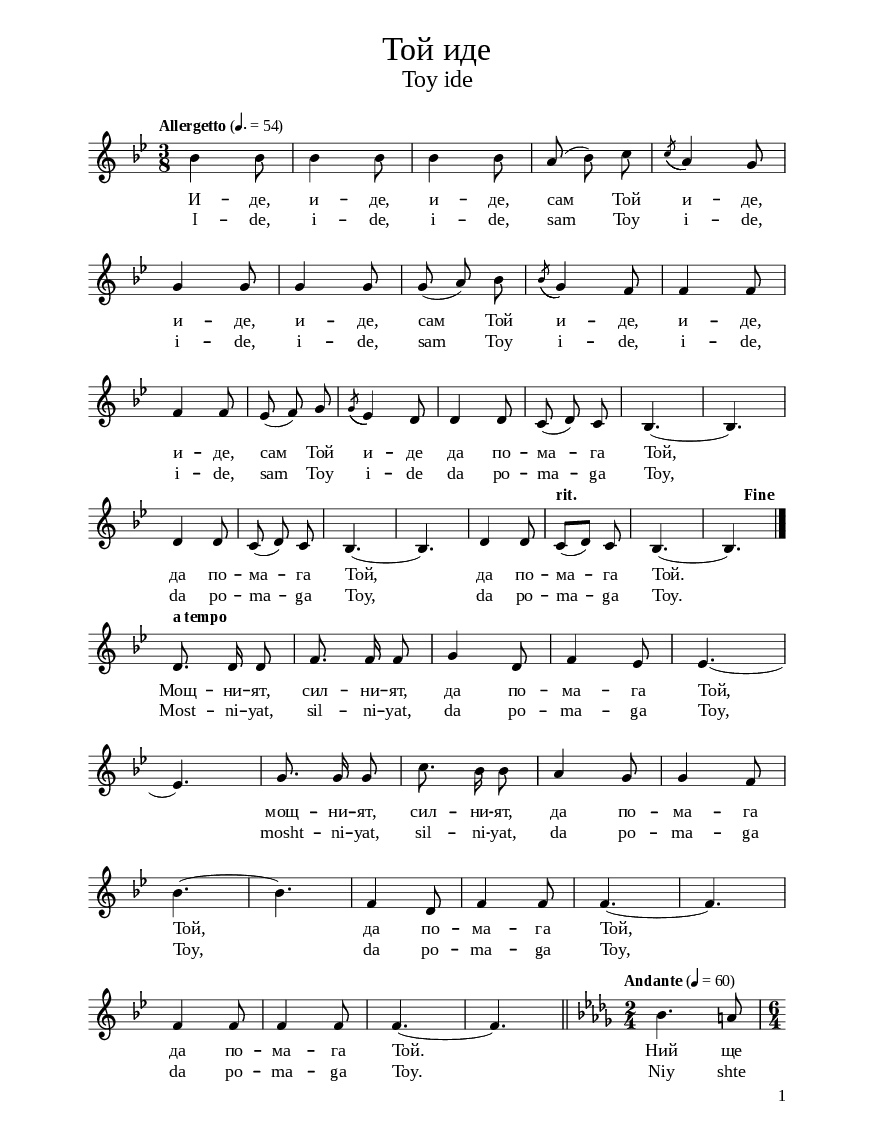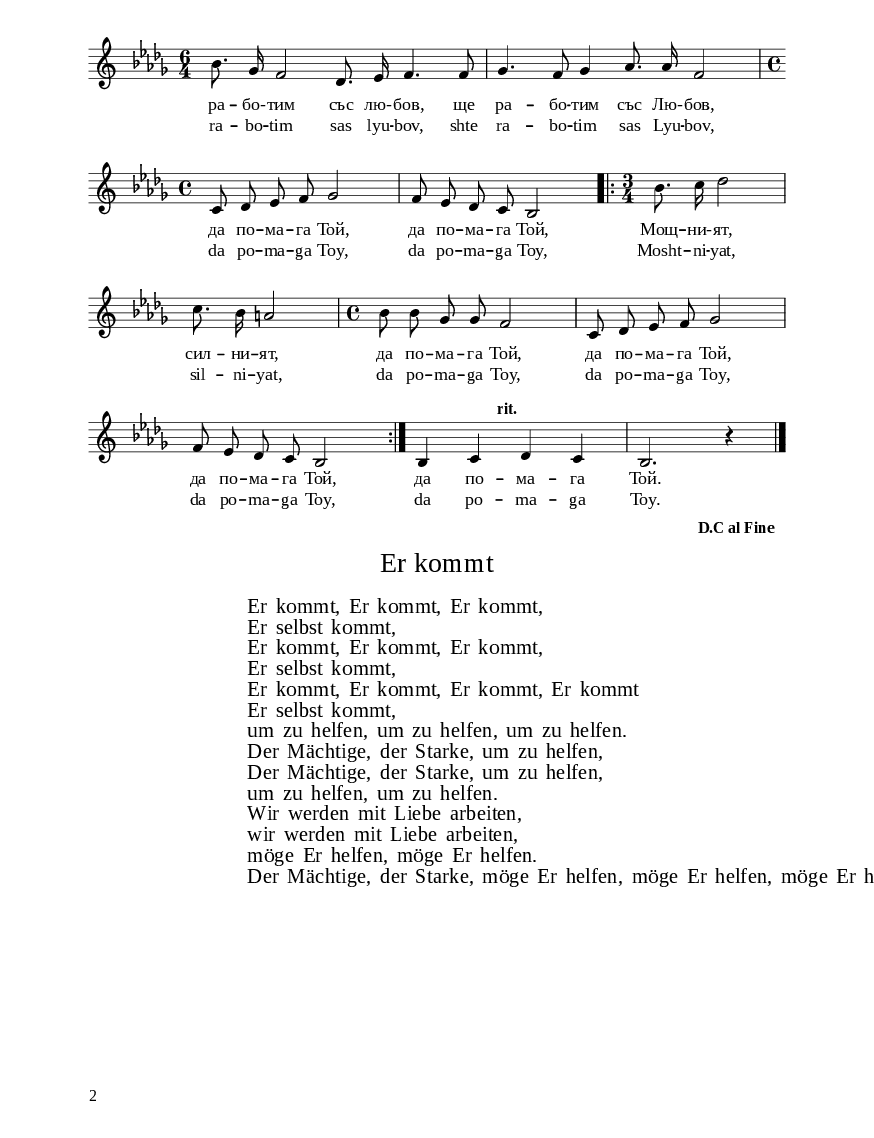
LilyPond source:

\version "2.24.1"

% include paper part and global functions
\include "include/globals.ily"

\bookpart {
  \label #'ref114
  \tocItem \markup "Той иде – Toy ide"
  \include "include/bookpart-paper.ily"
  \score {
    \include "include/score-layout.ily"


    \new Voice \absolute {
      \clef treble
      \key bes \major
      \time 3/8
      \tempoFunc "Allergetto" 4. "54"
      \autoBeamOff

      bes'4 bes'8 | bes'4 bes'8 |  bes'4 bes'8 |  a'8 ( bes'8 )  c''8 \noBeam | \acciaccatura { c''8 ( } a'4 ) g'8 | \break

      g'4 g'8 | g'4 g'8 | g'8 ( a'8 ) bes'8 \noBeam|  \acciaccatura { bes'8 ( } g'4 ) f'8 | f'4 f'8 | \break


      f'4 f'8 | es'8 ( f'8 ) g'8 \noBeam | \acciaccatura { g'8 ( } es'4 ) d'8 |  d'4 d'8 | c'8 ( d'8 ) c'8 \noBeam | bes4. ~ | bes4. \break


      | d'4 d'8 | c'8 ( d'8 ) c'8 \noBeam | bes4. ~ | bes4. |  d'4 d'8 | \tempo "rit." c'8 [( d'8 )] \noBeam c'8 | bes4. ~ |
      \tempo "     Fine" bes4. \bar "|." \break

       \tempo "a tempo" d'8. \noBeam d'16 \noBeam d'8 |  f'8.\noBeam f'16 \noBeam f'8 | g'4 d'8 | f'4 es'8 |  es'4. ~ | \break

      es'4. | g'8.\noBeam g'16 \noBeam g'8 | c''8. \noBeam bes'16 \noBeam  bes'8 | a'4 g'8 | g'4 f'8 | \break

      bes'4. ~ | bes'4. | f'4 d'8 | f'4 f'8 | f'4. ~ | f'4. |  \break

      f'4 f'8 |f'4  f'8 | f'4. ~ |  f'4. \bar "||" \key bes \minor \time 2/4 |

      \tempoFunc "Andante" 4 "60"
      
      bes'4. a'8 | \break

      \time 6/4 \autoBeamOff bes'8. ges'16 f'2 des'8. es'16 f'4. f'8 |  ges'4. f'8 ges'4 as'8. as'16 f'2 |  \break

      \time 4/4  c'8 des'8 es'8 f'8 ges'2 | f'8 es'8 des'8 c'8 bes2 | \time 3/4  \repeat volta 2 {
        bes'8. c''16 des''2 | \break

        c''8. bes'16 a'2 | \time 4/4  bes'8 bes'8 ges'8 ges'8 f'2 | c'8 des'8 es'8 f'8 ges'2 | \break

        f'8 es'8 des'8 c'8 bes2
      } bes4 \tempo "       rit." c'4 des'4 c'4 | bes2. r4
      \bar "|."
    }

    \addlyrics {
      И  --  де,   и
      --  де,   и  --  де,   сам   Той   и -- де,   и  --  де,   и  --  де,
      сам   Той   и -- де,   и  --  де,   и  --  де,   сам   Той  и -- де   да
      по  --  ма  --  га   Той,   да   по  --  ма  --  га   Той,   да
      по  --  ма  --  га   Той.   Мощ  --  ни  --  ят,   сил  --  ни  --
      ят,   да   по  --  ма  --  га   Той, мощ  --  ни  --  ят,
      сил  --  ни  --  ят,   да   по  --  ма  --  га   Той,   да   по  --
      ма  --  га   Той,   да   по  --  ма  --  га   Той.   Ний   ще   ра
      --  "бо-"  --  тим   със   "лю-"  --  бов,   ще   ра  --  бо  --  тим
      със   "Лю-"  --  бов,   да   по  --  ма  --  га   Той,   да   по  --
      ма  --  га    Той,   Мощ  --  "ни-"  --  ят,   сил  --  ни  --
      ят,   да   по  --  ма  --  га   Той,   да   по  --  ма  --  га
      Той,   да   по  --  ма  --  га   Той,   да   по  --  ма  --  га
      Той.
    }
    \addlyrics {
      I --  de,  i --
      de,  i --  de,  sam Toy i -- de,  i --  de,  i --  de,  sam Toy i -- de,  i
      --  de,  i --  de,  sam Toy i -- de da po -- ma -- ga  Toy,  da po -- ma
      -- ga  Toy,  da po -- ma -- ga  Toy.  Most -- ni --  yat,  sil -- ni
      --  yat,  da po -- ma -- ga  Toy,  mosht -- ni --  yat,  sil -- ni
      --  yat,  da po -- ma -- ga  Toy,  da po -- ma -- ga  Toy,  da po --
      ma -- ga  Toy.  Niy shte ra -- bo -- tim sas lyu --  bov,  shte ra
      -- bo -- tim sas Lyu --  bov,  da po -- ma -- ga  Toy,  da po -- ma
      -- ga  Toy,  Mosht -- ni --  yat,  sil -- ni --  yat,  da po -- ma
      -- ga  Toy,  da po -- ma -- ga  Toy,  da po -- ma -- ga  Toy,  da po
      -- ma -- ga  Toy.
    }

      \header {
      title = \titleFunc "Той иде" "Toy ide"
    }

    \midi{}
  } % score


\markup \dc-one "D.C al Fine"

  

  % include foreign translation(s) of the song

  
  \version "2.24.0"

\markup \fill-line { \fontsize #deTitleFontSize "Er kommt" }
\markup \null
\markup \null
\markup \fontsize #deCoupletFontSize {
  \hspace #14
  \override #`(baseline-skip . ,deCoupletBaselineSkip)

  \column {

    \line { " " Er kommt, Er kommt, Er kommt, }

    \line { " " Er selbst kommt,  }

    \line { " "Er kommt, Er kommt, Er kommt,  }

    \line { " "Er selbst kommt,  }

    \line { " "Er kommt, Er kommt, Er kommt, Er kommt }

    \line { " " Er selbst kommt,}

    \line { " " um zu helfen, um zu helfen, um zu helfen.  }

    \line { " " Der Mächtige, der Starke, um zu helfen,  }

    \line { " " Der Mächtige, der Starke, um zu helfen,  }

    \line { " " um zu helfen, um zu helfen.  }

    \line { " "Wir werden mit Liebe arbeiten,  }

    \line { " "  wir werden mit Liebe arbeiten,  }

    \line { " "möge Er helfen, möge Er helfen. }
        \line { " "Der Mächtige, der Starke, möge Er helfen, möge Er helfen,  möge Er helfen. }

  }
}


} % bookpart
